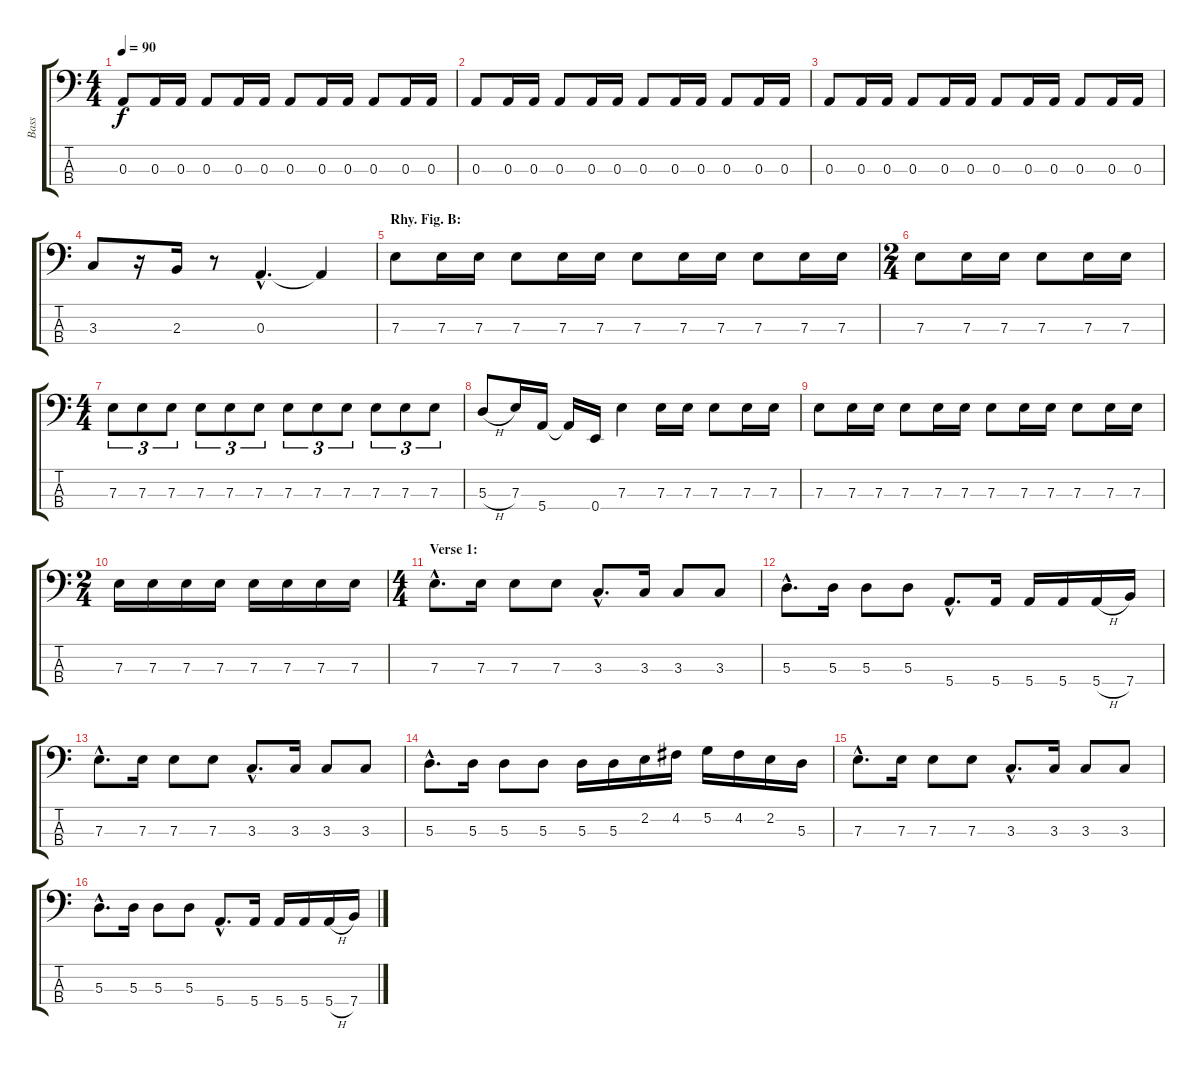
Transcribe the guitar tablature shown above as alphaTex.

\track ("Bass" "Bass") {instrument electricbasspick}
\staff {score tabs}
\tuning (G2 D2 A1 E1) {hide}
\ts (4 4)
\tempo 90
\clef f4
\ks c
0.3.8{dy f} 0.3.16 0.3.16 0.3.8 0.3.16 0.3.16 0.3.8 0.3.16 0.3.16 0.3.8 0.3.16 0.3.16 |
0.3.8 0.3.16 0.3.16 0.3.8 0.3.16 0.3.16 0.3.8 0.3.16 0.3.16 0.3.8 0.3.16 0.3.16 |
0.3.8 0.3.16 0.3.16 0.3.8 0.3.16 0.3.16 0.3.8 0.3.16 0.3.16 0.3.8 0.3.16 0.3.16 |
3.3.8 r.16 2.3.16 r.8 0.3{hac}.4{d} 0.3{t}.4 |
\section ("" "Rhy. Fig. B:")
7.3.8 7.3.16 7.3.16 7.3.8 7.3.16 7.3.16 7.3.8 7.3.16 7.3.16 7.3.8 7.3.16 7.3.16 |
\ts (2 4)
7.3.8 7.3.16 7.3.16 7.3.8 7.3.16 7.3.16 |
\ts (4 4)
7.3.8{tu (3 2)} 7.3.8{tu (3 2)} 7.3.8{tu (3 2)} 7.3.8{tu (3 2)} 7.3.8{tu (3 2)} 7.3.8{tu (3 2)} 7.3.8{tu (3 2)} 7.3.8{tu (3 2)} 7.3.8{tu (3 2)} 7.3.8{tu (3 2)} 7.3.8{tu (3 2)} 7.3.8{tu (3 2)} |
5.3{h}.8 7.3.16 5.4.16 5.4{t}.16 0.4.16 7.3.4 7.3.16 7.3.16 7.3.8 7.3.16 7.3.16 |
7.3.8 7.3.16 7.3.16 7.3.8 7.3.16 7.3.16 7.3.8 7.3.16 7.3.16 7.3.8 7.3.16 7.3.16 |
\ts (2 4)
7.3.16 7.3.16 7.3.16 7.3.16 7.3.16 7.3.16 7.3.16 7.3.16 |
\ts (4 4)
\section ("" "Verse 1:")
7.3{hac}.8{d} 7.3.16 7.3.8 7.3.8 3.3{hac}.8{d} 3.3.16 3.3.8 3.3.8 |
5.3{hac}.8{d} 5.3.16 5.3.8 5.3.8 5.4{hac}.8{d} 5.4.16 5.4.16 5.4.16 5.4{h}.16 7.4.16 |
7.3{hac}.8{d} 7.3.16 7.3.8 7.3.8 3.3{hac}.8{d} 3.3.16 3.3.8 3.3.8 |
5.3{hac}.8{d} 5.3.16 5.3.8 5.3.8 5.3.16 5.3.16 2.2.16 4.2.16 5.2.16 4.2.16 2.2.16 5.3.16 |
7.3{hac}.8{d} 7.3.16 7.3.8 7.3.8 3.3{hac}.8{d} 3.3.16 3.3.8 3.3.8 |
5.3{hac}.8{d} 5.3.16 5.3.8 5.3.8 5.4{hac}.8{d} 5.4.16 5.4.16 5.4.16 5.4{h}.16 7.4.16
